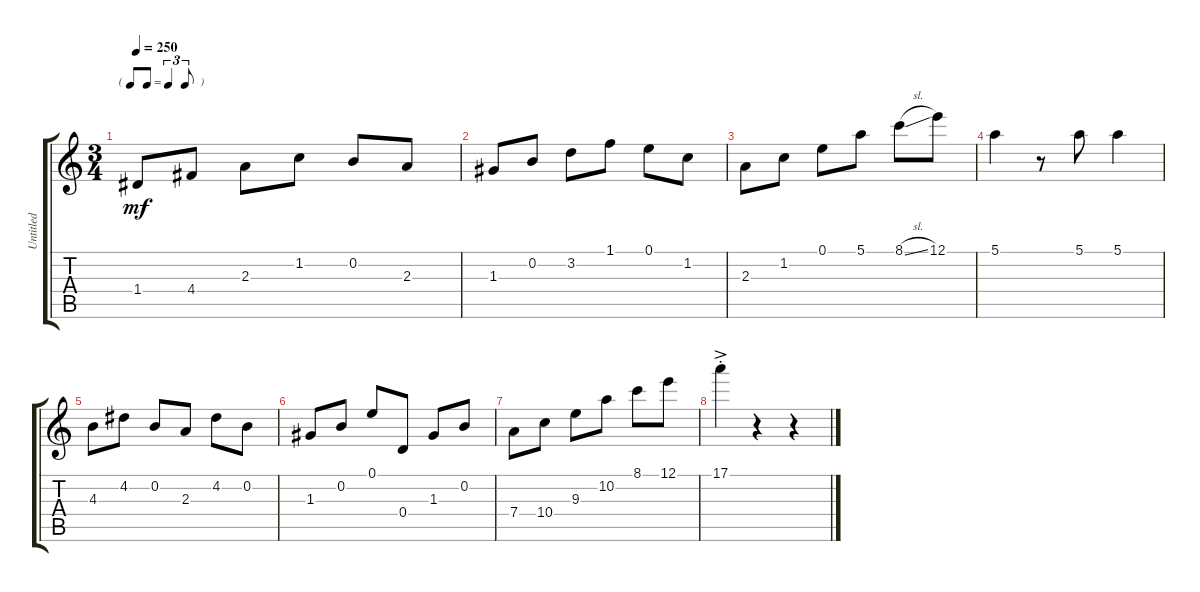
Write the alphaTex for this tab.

\track ("Untitled" "Untitled") {instrument acousticguitarnylon}
\staff {score tabs}
\tuning (E4 B3 G3 D3 A2 E2) {hide}
\ts (3 4)
\tf triplet8th
\tempo 250
\clef g2
\ks aminor
1.4.8{dy mf} 4.4.8 2.3.8 1.2.8 0.2.8 2.3.8 |
1.3.8 0.2.8 3.2.8 1.1.8 0.1.8 1.2.8 |
2.3.8 1.2.8 0.1.8 5.1.8 8.1{sl}.8 12.1.8 |
5.1.4 r.8 5.1.8 5.1.4 |
4.3.8 4.2.8 0.2.8 2.3.8 4.2.8 0.2.8 |
1.3.8 0.2.8 0.1.8 0.4.8 1.3.8 0.2.8 |
7.4.8 10.4.8 9.3.8 10.2.8 8.1.8 12.1.8 |
17.1{ac st}.4 r.4 r.4
